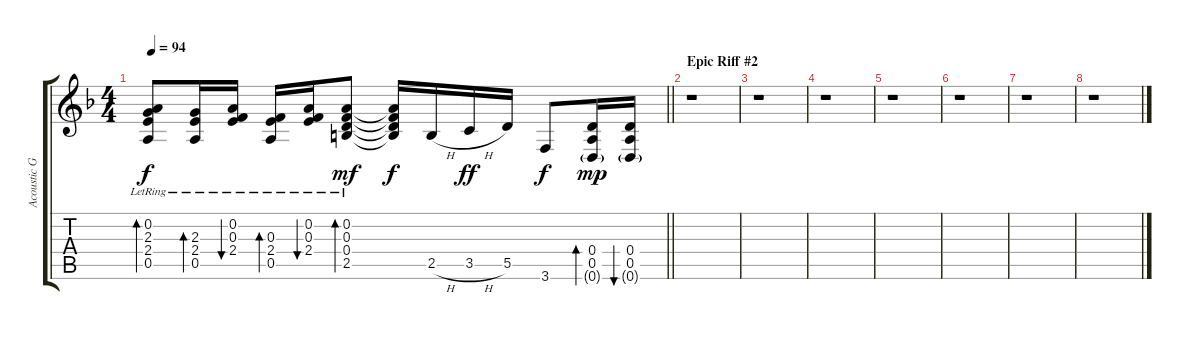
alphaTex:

\track ("Acoustic Guitar" "Acoustic G") {instrument acousticguitarsteel}
\staff {score tabs}
\tuning (E4 A3 F3 D3 A2 D2) {hide}
\ts (4 4)
\tempo 94
\clef g2
\barLineRight lightlight
\ks dminor
(0.2{lr} 2.3{lr} 2.4{lr} 0.5{lr}).8{bd 30 dy f} (2.3{lr} 2.4{lr} 0.5{lr}).16{bd 30} (0.2{lr} 0.3{lr} 2.4{lr}).16{bu 30} (0.3{lr} 2.4{lr} 0.5{lr}).16{bd 30} (0.2{lr} 0.3{lr} 2.4{lr}).16{bu 30} (0.2{lr} 0.3{lr} 0.4{lr} 2.5{lr}).8{bd 30 dy mf} (0.2{t} 0.3{t} 0.4{t} 2.5{t}).16{dy f} 2.5{h}.16 3.5{h}.16{dy ff} 5.5.16 3.6.8{dy f} (0.4 0.5 0.6{g}).16{bd 30 dy mp} (0.4 0.5 0.6{g}).16{bu 30} |
\section ("" "Epic Riff #2")
r.1 |
r.1 |
r.1 |
r.1 |
r.1 |
r.1 |
r.1
